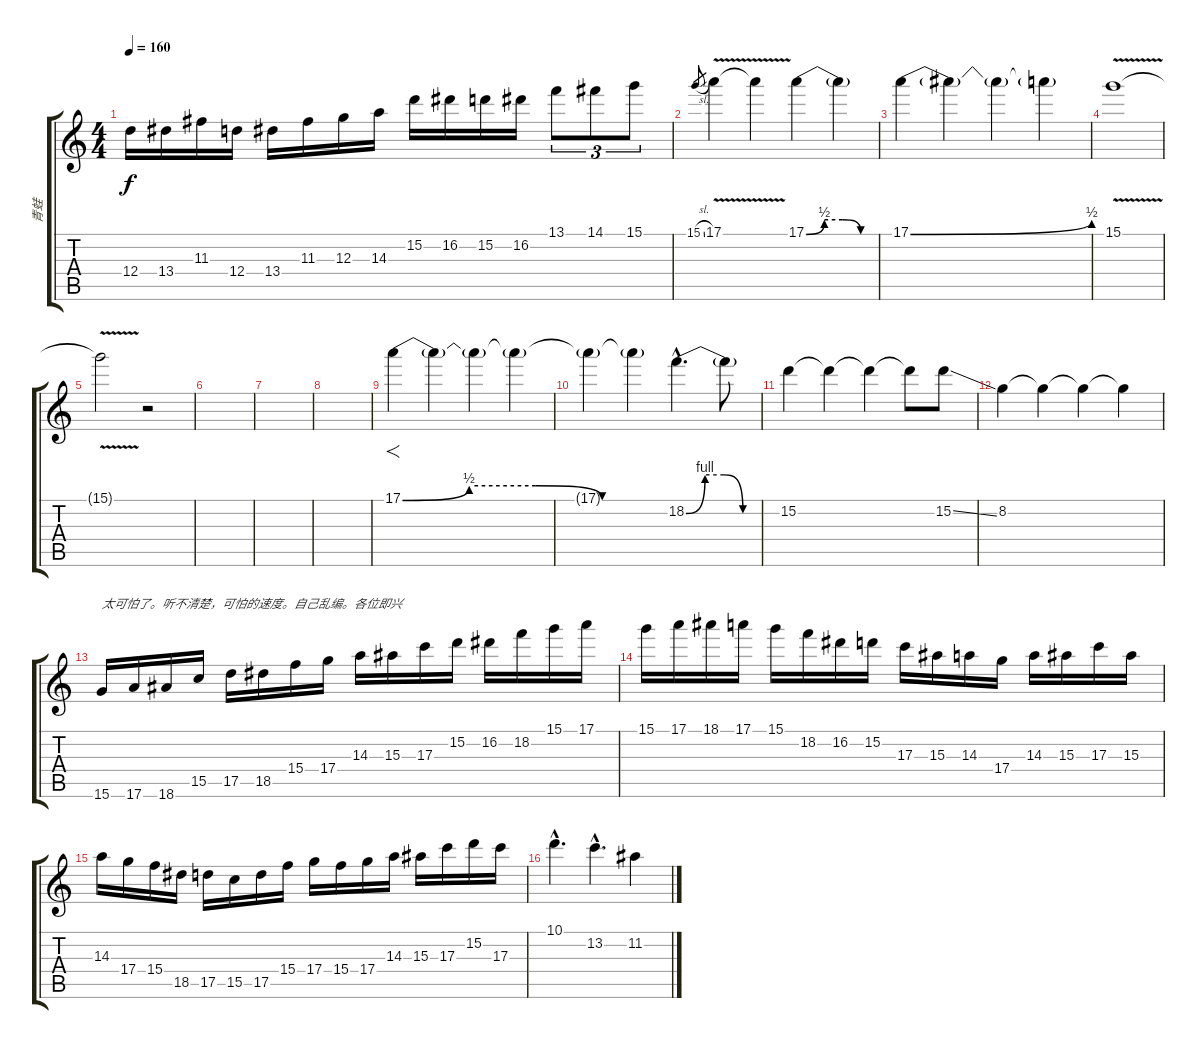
\track ("青蛙" "青蛙") {instrument overdrivenguitar}
\staff {score tabs}
\tuning (E4 B3 G3 D3 A2 E2) {hide}
\ts (4 4)
\tempo 160
\clef g2
\ks c
12.4.16{dy f} 13.4.16 11.3.16 12.4.16 13.4.16 11.3.16 12.3.16 14.3.16 15.2.16 16.2.16 15.2.16 16.2.16 13.1.8{tu (3 2)} 14.1.8{tu (3 2)} 15.1.8{tu (3 2)} |
15.1{sl}.8{gr} 17.1{v}.4 17.1{t}.4 17.1{be (custom 0 0 15 2 30 2 45 0 60 0)}.4 17.1{t}.4 |
17.1{be (bend 0 0 60 2)}.4 17.1{t}.4 17.1{t}.4 17.1{t}.4 |
15.1{v}.1 |
15.1{t}.2 r.2 |
|
|
|
17.1{be (custom 0 0 15 2 30 2 45 0 60 0)}.4{f} 17.1{t}.4 17.1{t}.4 17.1{t}.4 |
17.1{t}.4 17.1{t}.4 18.2{be (custom 0 0 15 4 30 4 45 0 60 0) hac}.4{d} 18.2{t}.8 |
15.2.4 15.2{t}.4 15.2{t}.4 15.2{t}.8 15.2{ss}.8 |
8.2.4 8.2{t}.4 8.2{t}.4 8.2{t}.4 |
15.6.16{txt "太可怕了。听不清楚，可怕的速度。自己乱编。各位即兴"} 17.6.16 18.6.16 15.5.16 17.5.16 18.5.16 15.4.16 17.4.16 14.3.16 15.3.16 17.3.16 15.2.16 16.2.16 18.2.16 15.1.16 17.1.16 |
15.1.16 17.1.16 18.1.16 17.1.16 15.1.16 18.2.16 16.2.16 15.2.16 17.3.16 15.3.16 14.3.16 17.4.16 14.3.16 15.3.16 17.3.16 15.3.16 |
14.3.16 17.4.16 15.4.16 18.5.16 17.5.16 15.5.16 17.5.16 15.4.16 17.4.16 15.4.16 17.4.16 14.3.16 15.3.16 17.3.16 15.2.16 17.3.16 |
10.1{hac}.4{d} 13.2{hac}.4{d} 11.2.4
